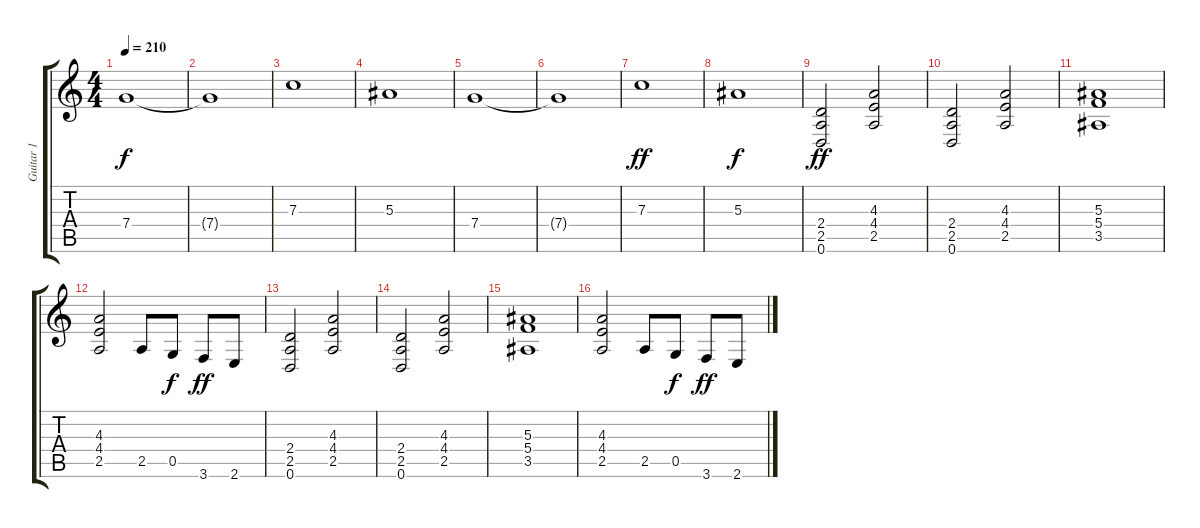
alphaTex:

\track ("Guitar 1" "Guitar 1") {instrument distortionguitar}
\staff {score tabs}
\tuning (D4 A3 F3 C3 G2 D2) {hide}
\ts (4 4)
\tempo 210
\clef g2
\ks c
7.4.1{dy f} |
7.4{t}.1 |
7.3.1 |
5.3.1 |
7.4.1 |
7.4{t}.1 |
7.3.1{dy ff} |
5.3.1{dy f} |
(2.4 2.5 0.6).2{dy ff} (4.3 4.4 2.5).2 |
(2.4 2.5 0.6).2 (4.3 4.4 2.5).2 |
(5.3 5.4 3.5).1 |
(4.3 4.4 2.5).2 2.5.8 0.5.8{dy f} 3.6.8{dy ff} 2.6.8 |
(2.4 2.5 0.6).2 (4.3 4.4 2.5).2 |
(2.4 2.5 0.6).2 (4.3 4.4 2.5).2 |
(5.3 5.4 3.5).1 |
(4.3 4.4 2.5).2 2.5.8 0.5.8{dy f} 3.6.8{dy ff} 2.6.8
